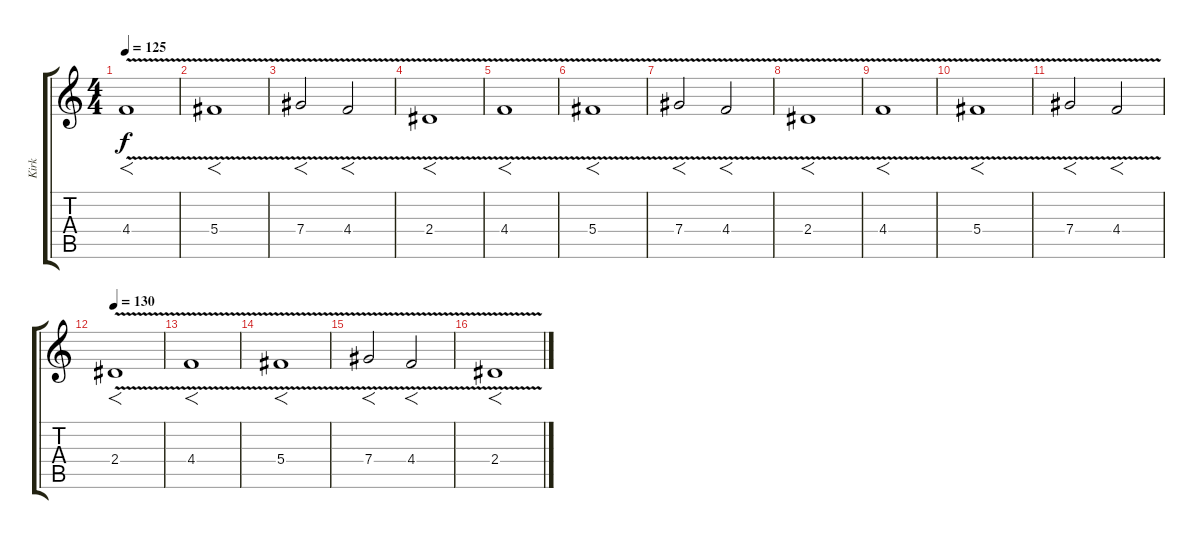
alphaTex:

\track ("Kirk" "Kirk") {instrument electricguitarclean}
\staff {score tabs}
\tuning (Eb4 Bb3 Gb3 Db3 Ab2 Eb2) {hide}
\ts (4 4)
\tempo 125
\clef g2
\ks c
4.4{v}.1{f dy f} |
5.4{v}.1{f} |
7.4{v}.2{f} 4.4{v}.2{f} |
2.4{v}.1{f instrument distortionguitar} |
4.4{v}.1{f} |
5.4{v}.1{f} |
7.4{v}.2{f} 4.4{v}.2{f} |
2.4{v}.1{f instrument distortionguitar} |
4.4{v}.1{f} |
5.4{v}.1{f} |
7.4{v}.2{f} 4.4{v}.2{f} |
\tempo 130
2.4{v}.1{f instrument distortionguitar} |
4.4{v}.1{f} |
5.4{v}.1{f} |
7.4{v}.2{f} 4.4{v}.2{f} |
2.4{v}.1{f instrument distortionguitar}
